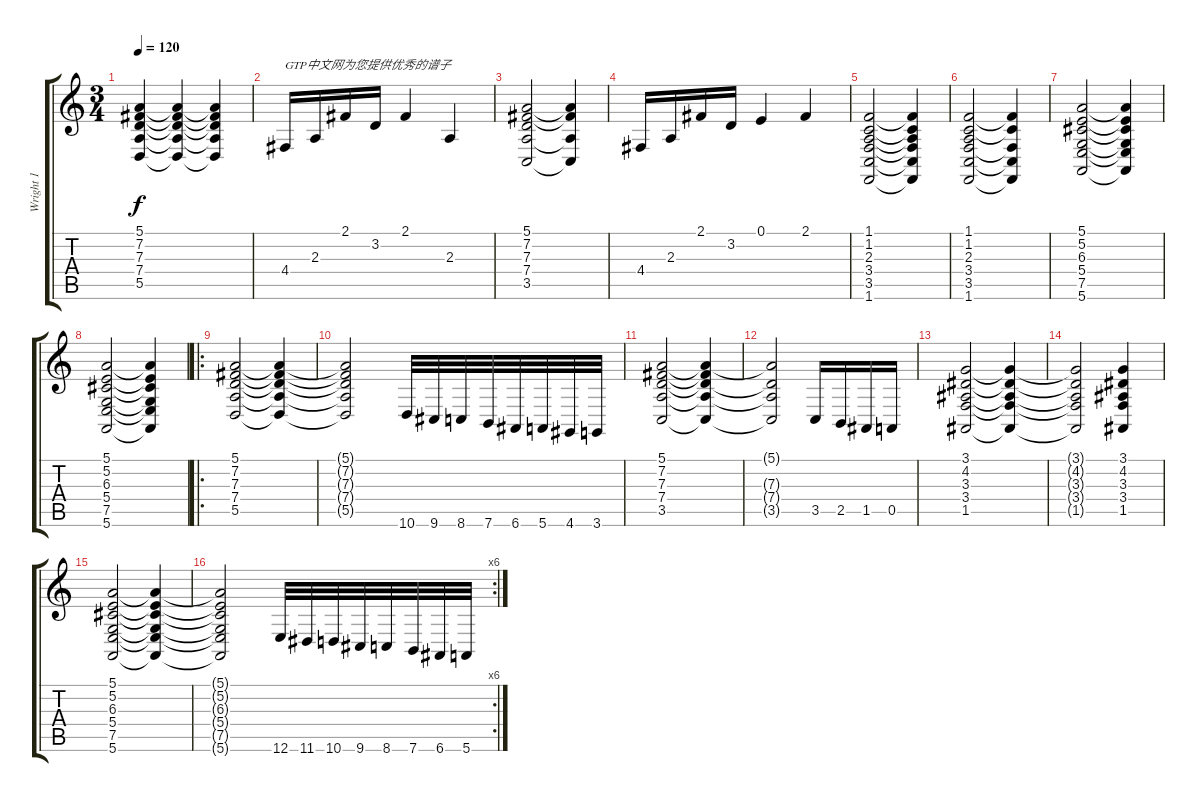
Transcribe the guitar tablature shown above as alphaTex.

\track ("Wright 1" "Wright 1") {instrument reedorgan}
\staff {score tabs}
\tuning (E4 B3 G3 D3 A2 E2) {hide}
\ts (3 4)
\tempo 120
\clef g2
\ks c
(5.1 7.2 7.3 7.4 5.5).4{dy f instrument reedorgan} (5.1{t} 7.2{t} 7.3{t} 7.4{t} 5.5{t}).4 (5.1{t} 7.2{t} 7.3{t} 7.4{t} 5.5{t}).4 |
4.4.16{txt "GTP中文网为您提供优秀的谱子"} 2.3.16 2.1.16 3.2.16 2.1.4 2.3.4 |
(5.1 7.2 7.3 7.4 3.5).2 (5.1{t} 7.2{t} 7.4{t} 3.5{t}).4 |
4.4.16 2.3.16 2.1.16 3.2.16 0.1.4 2.1.4 |
(1.1 1.2 2.3 3.4 3.5 1.6).2 (1.1{t} 1.2{t} 2.3{t} 3.4{t} 3.5{t} 1.6{t}).4 |
(1.1 1.2 2.3 3.4 3.5 1.6).2 (1.1{t} 1.2{t} 3.4{t} 3.5{t} 1.6{t}).4 |
(5.1 5.2 6.3 5.4 7.5 5.6).2 (5.1{t} 5.2{t} 6.3{t} 5.4{t} 7.5{t} 5.6{t}).4 |
(5.1 5.2 6.3 5.4 7.5 5.6).2 (5.1{t} 5.2{t} 6.3{t} 5.4{t} 7.5{t} 5.6{t}).4 |
\ro
(5.1 7.2 7.3 7.4 5.5).2 (5.1{t} 7.2{t} 7.3{t} 7.4{t} 5.5{t}).4 |
(5.1{t} 7.2{t} 7.3{t} 7.4{t} 5.5{t}).2 10.6.32 9.6.32 8.6.32 7.6.32 6.6.32 5.6.32 4.6.32 3.6.32 |
(5.1 7.2 7.3 7.4 3.5).2 (5.1{t} 7.2{t} 7.3{t} 7.4{t} 3.5{t}).4 |
(5.1{t} 7.3{t} 7.4{t} 3.5{t}).2 3.5.16 2.5.16 1.5.16 0.5.16 |
(3.1 4.2 3.3 3.4 1.5).2 (3.1{t} 4.2{t} 3.3{t} 3.4{t} 1.5{t}).4 |
(3.1{t} 4.2{t} 3.3{t} 3.4{t} 1.5{t}).2 (3.1 4.2 3.3 3.4 1.5).4 |
(5.1 5.2 6.3 5.4 7.5 5.6).2 (5.1{t} 5.2{t} 6.3{t} 5.4{t} 7.5{t} 5.6{t}).4 |
\rc 6
(5.1{t} 5.2{t} 6.3{t} 5.4{t} 7.5{t} 5.6{t}).2 12.6.32 11.6.32 10.6.32 9.6.32 8.6.32 7.6.32 6.6.32 5.6.32
